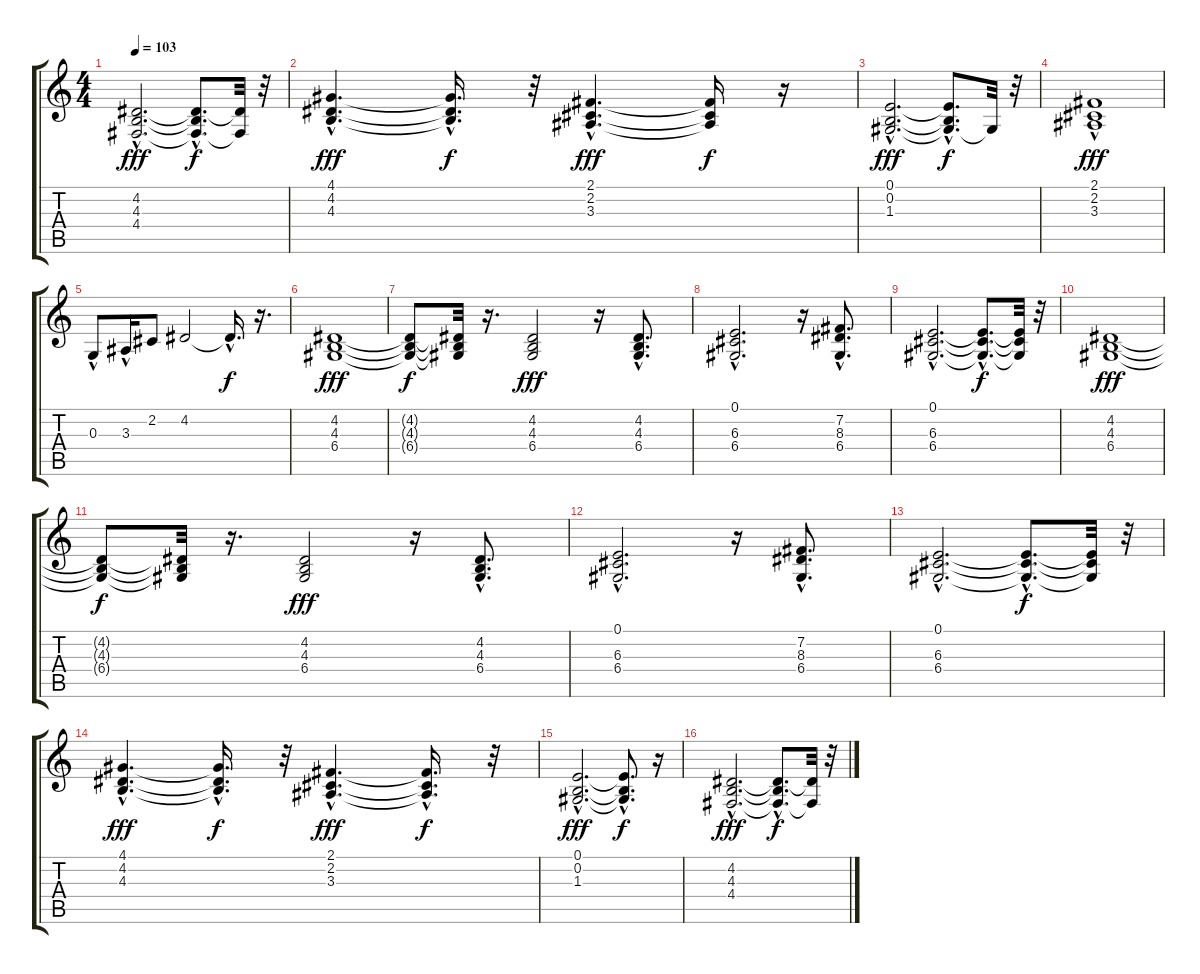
\track "" {instrument electricpiano2}
\staff {score tabs}
\tuning (E4 B3 G3 D3 A2 E2) {hide}
\ts (4 4)
\tempo 103
\clef g2
\ks c
(4.2{hac} 4.3{hac} 4.4{hac}).2{d dy fff} (4.2{hac t} 4.3{hac t} 4.4{hac t}).8{d dy f} (4.2{t} 4.4{t}).32 r.32 |
(4.1{hac} 4.2{hac} 4.3{hac}).4{d dy fff} (4.1{hac t} 4.2{hac t} 4.3{hac t}).16{d dy f} r.32 (2.1{hac} 2.2{hac} 3.3{hac}).4{d dy fff} (2.1{t} 2.2{t} 3.3{t}).16{dy f} r.16 |
(0.1{hac} 0.2{hac} 1.3{hac}).2{d dy fff} (0.1{hac t} 0.2{hac t} 1.3{hac t}).8{d dy f} 1.3{t}.32 r.32 |
(2.1 2.2 3.3{hac}).1{dy fff} |
0.3{hac}.8 3.3{hac}.16 2.2.8 4.2.2 4.2{hac t}.16{d dy f} r.16{d} |
(4.2 4.3 6.4).1{dy fff} |
(4.2{t} 4.3{t} 6.4{t}).8{dy f} (4.2{t} 4.3{t} 6.4{t}).32 r.16{d} (4.2 4.3 6.4).2{dy fff} r.16 (4.2{hac} 4.3{hac} 6.4{hac}).8{d} |
(0.1{hac} 6.3{hac} 6.4{hac}).2{d} r.16 (7.2 8.3{hac} 6.4).8{d} |
(0.1{hac} 6.3{hac} 6.4{hac}).2{d} (0.1{hac t} 6.3{hac t} 6.4{hac t}).8{d dy f} (0.1{t} 6.3{t} 6.4{t}).32 r.32 |
(4.2 4.3 6.4).1{dy fff} |
(4.2{t} 4.3{t} 6.4{t}).8{dy f} (4.2{t} 4.3{t} 6.4{t}).32 r.16{d} (4.2 4.3 6.4).2{dy fff} r.16 (4.2{hac} 4.3{hac} 6.4{hac}).8{d} |
(0.1{hac} 6.3{hac} 6.4{hac}).2{d} r.16 (7.2 8.3{hac} 6.4).8{d} |
(0.1{hac} 6.3{hac} 6.4{hac}).2{d} (0.1{hac t} 6.3{hac t} 6.4{hac t}).8{d dy f} (0.1{t} 6.3{t} 6.4{t}).32 r.32 |
(4.1{hac} 4.2{hac} 4.3{hac}).4{d dy fff} (4.1{t} 4.2{hac t} 4.3{hac t}).16{d dy f} r.32 (2.1{hac} 2.2{hac} 3.3{hac}).4{d dy fff} (2.1{hac t} 2.2{hac t} 3.3{hac t}).16{d dy f} r.32 |
(0.1{hac} 0.2{hac} 1.3{hac}).2{d dy fff} (0.1{hac t} 0.2{t} 1.3{hac t}).8{d dy f} r.16 |
(4.2{hac} 4.3{hac} 4.4{hac}).2{d dy fff} (4.2{hac t} 4.3{hac t} 4.4{hac t}).8{d dy f} (4.2{t} 4.4{t}).32 r.32
